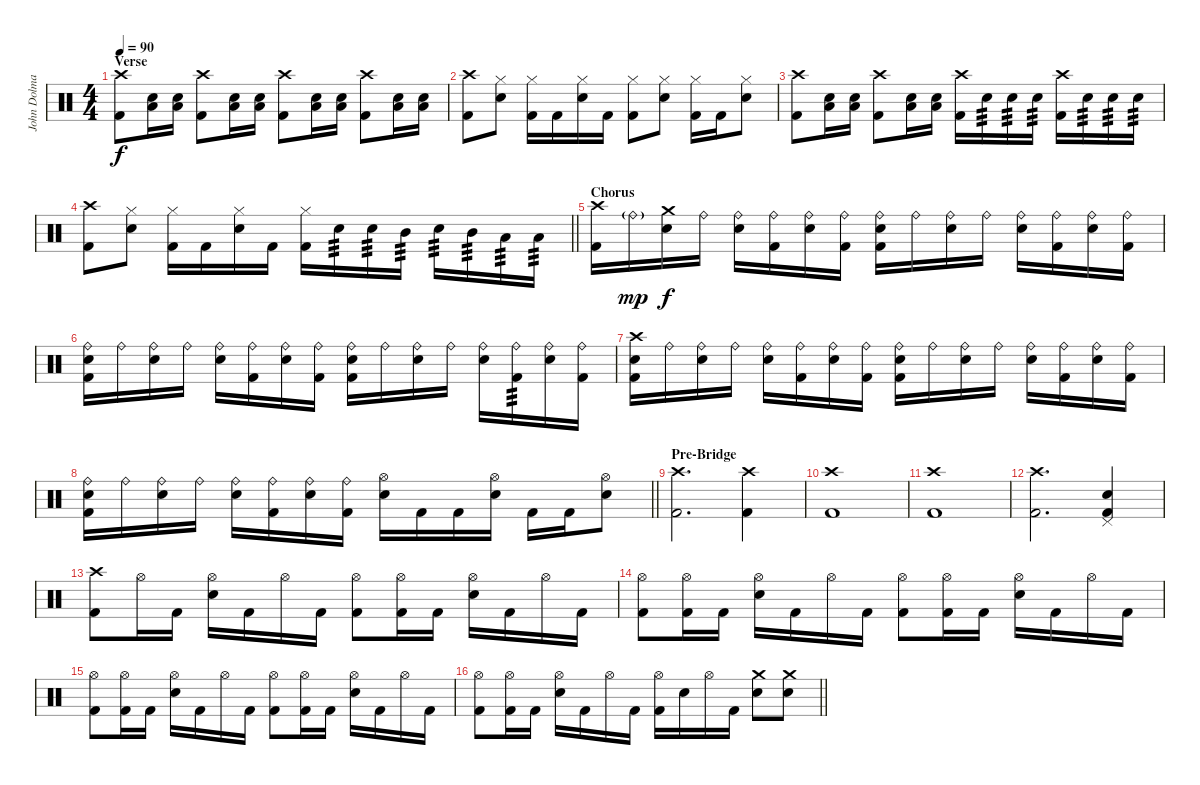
\track ("John Dolmayan" "John Dolma") {instrument percussion}
\staff {score}
\articulation defaults
\ts (4 4)
\section ("" "Verse")
\tempo 90
\clef neutral
\ks c
("Crash high (hit)" "Kick (hit) 2").8{dy f} ("Low Tom (hit)" "Snare (hit) 2").16 ("Low Tom (hit)" "Snare (hit) 2").16 ("Crash high (hit)" "Kick (hit) 2").8 ("Low Tom (hit)" "Snare (hit) 2").16 ("Low Tom (hit)" "Snare (hit) 2").16 ("Crash high (hit)" "Kick (hit) 2").8 ("Low Tom (hit)" "Snare (hit) 2").16 ("Low Tom (hit)" "Snare (hit) 2").16 ("Crash high (hit)" "Kick (hit) 2").8 ("Low Tom (hit)" "Snare (hit) 2").16 ("Low Tom (hit)" "Snare (hit) 2").16 |
("Crash high (hit)" "Kick (hit) 2").8 ("Hi-Hat (closed)" "Snare (hit) 2").8 ("Hi-Hat (closed)" "Kick (hit) 2").16 "Kick (hit) 2".16 ("Hi-Hat (closed)" "Snare (hit) 2").16 "Kick (hit) 2".16 ("Hi-Hat (closed)" "Kick (hit) 2").8 ("Hi-Hat (closed)" "Snare (hit) 2").8 ("Hi-Hat (closed)" "Kick (hit) 2").16 "Kick (hit) 2".16 ("Hi-Hat (closed)" "Snare (hit) 2").8 |
("Crash high (hit)" "Kick (hit) 2").8 ("Low Tom (hit)" "Snare (hit) 2").16 ("Low Tom (hit)" "Snare (hit) 2").16 ("Crash high (hit)" "Kick (hit) 2").8 ("Low Tom (hit)" "Snare (hit) 2").16 ("Low Tom (hit)" "Snare (hit) 2").16 ("Crash high (hit)" "Kick (hit) 2").16 "Snare (hit) 2".16{tp 3} "Snare (hit) 2".16{tp 3} "Snare (hit) 2".16{tp 3} ("Crash high (hit)" "Kick (hit) 2").16 "Snare (hit) 2".16{tp 3} "Snare (hit) 2".16{tp 3} "Snare (hit) 2".16{tp 3} |
\barLineRight lightlight
("Crash high (hit)" "Kick (hit) 2").8 ("Hi-Hat (closed)" "Snare (hit) 2").8 ("Hi-Hat (closed)" "Kick (hit) 2").16 "Kick (hit) 2".16 ("Hi-Hat (closed)" "Snare (hit) 2").16 "Kick (hit) 2".16 ("Hi-Hat (closed)" "Kick (hit) 2").16 "Snare (hit) 2".16{tp 3} "Snare (hit) 2".16{tp 3} "Mid Tom (hit)".16{tp 3} "Snare (hit) 2".16{tp 3} "Mid Tom (hit)".16{tp 3} "Low Tom (hit)".16{tp 3} "Low Tom (hit)".16{tp 3} |
\section ("" "Chorus")
("Crash high (hit)" "Kick (hit) 2").16 "Ride (bell)"{g}.16{dy mp} ("Crash medium (hit)" "Snare (hit) 2").16{dy f} "Ride (bell)".16 ("Ride (bell)" "Snare (hit) 2").16 ("Ride (bell)" "Kick (hit) 2").16 ("Ride (bell)" "Snare (hit) 2").16 ("Ride (bell)" "Kick (hit) 2").16 ("Ride (bell)" "Snare (hit) 2" "Kick (hit) 2").16 "Ride (bell)".16 ("Ride (bell)" "Snare (hit) 2").16 "Ride (bell)".16 ("Ride (bell)" "Snare (hit) 2").16 ("Ride (bell)" "Kick (hit) 2").16 ("Ride (bell)" "Snare (hit) 2").16 ("Ride (bell)" "Kick (hit) 2").16 |
("Ride (bell)" "Snare (hit) 2" "Kick (hit) 2").16 "Ride (bell)".16 ("Ride (bell)" "Snare (hit) 2").16 "Ride (bell)".16 ("Ride (bell)" "Snare (hit) 2").16 ("Ride (bell)" "Kick (hit) 2").16 ("Ride (bell)" "Snare (hit) 2").16 ("Ride (bell)" "Kick (hit) 2").16 ("Ride (bell)" "Snare (hit) 2" "Kick (hit) 2").16 "Ride (bell)".16 ("Ride (bell)" "Snare (hit) 2").16 "Ride (bell)".16 ("Ride (bell)" "Snare (hit) 2").16 ("Ride (bell)" "Kick (hit) 2").16{tp 3} ("Ride (bell)" "Snare (hit) 2").16 ("Ride (bell)" "Kick (hit) 2").16 |
("Crash high (hit)" "Snare (hit) 2" "Kick (hit) 2").16 "Ride (bell)".16 ("Ride (bell)" "Snare (hit) 2").16 "Ride (bell)".16 ("Ride (bell)" "Snare (hit) 2").16 ("Ride (bell)" "Kick (hit) 2").16 ("Ride (bell)" "Snare (hit) 2").16 ("Ride (bell)" "Kick (hit) 2").16 ("Ride (bell)" "Snare (hit) 2" "Kick (hit) 2").16 "Ride (bell)".16 ("Ride (bell)" "Snare (hit) 2").16 "Ride (bell)".16 ("Ride (bell)" "Snare (hit) 2").16 ("Ride (bell)" "Kick (hit) 2").16 ("Ride (bell)" "Snare (hit) 2").16 ("Ride (bell)" "Kick (hit) 2").16 |
\barLineRight lightlight
("Ride (bell)" "Snare (hit) 2" "Kick (hit) 2").16 "Ride (bell)".16 ("Ride (bell)" "Snare (hit) 2").16 "Ride (bell)".16 ("Ride (bell)" "Snare (hit) 2").16 ("Ride (bell)" "Kick (hit) 2").16 ("Ride (bell)" "Snare (hit) 2").16 ("Ride (bell)" "Kick (hit) 2").16 ("Hi-Hat (open)" "Snare (hit) 2").16 "Kick (hit) 2".16 "Kick (hit) 2".16 ("Hi-Hat (open)" "Snare (hit) 2").16 "Kick (hit) 2".16 "Kick (hit) 2".16 ("Hi-Hat (open)" "Snare (hit) 2").8 |
\section ("" "Pre-Bridge")
("Crash high (hit)" "Kick (hit) 2").2{d} ("Crash high (hit)" "Kick (hit) 2").4 |
("Crash high (hit)" "Kick (hit) 2").1 |
("Crash high (hit)" "Kick (hit) 2").1 |
("Crash high (hit)" "Kick (hit) 2").2{d} ("Pedal Hi-Hat (hit)" "Snare (hit) 2" "Kick (hit) 2").4 |
("Crash high (hit)" "Kick (hit) 2").8 "Hi-Hat (open)".16 "Kick (hit) 2".16 ("Hi-Hat (open)" "Snare (hit) 2").16 "Kick (hit) 2".16 "Hi-Hat (open)".16 "Kick (hit) 2".16 ("Hi-Hat (open)" "Kick (hit) 2").8 ("Hi-Hat (open)" "Kick (hit) 2").16 "Kick (hit) 2".16 ("Hi-Hat (open)" "Snare (hit) 2").16 "Kick (hit) 2".16 "Hi-Hat (open)".16 "Kick (hit) 2".16 |
("Hi-Hat (open)" "Kick (hit) 2").8 ("Hi-Hat (open)" "Kick (hit) 2").16 "Kick (hit) 2".16 ("Hi-Hat (open)" "Snare (hit) 2").16 "Kick (hit) 2".16 "Hi-Hat (open)".16 "Kick (hit) 2".16 ("Hi-Hat (open)" "Kick (hit) 2").8 ("Hi-Hat (open)" "Kick (hit) 2").16 "Kick (hit) 2".16 ("Hi-Hat (open)" "Snare (hit) 2").16 "Kick (hit) 2".16 "Hi-Hat (open)".16 "Kick (hit) 2".16 |
("Hi-Hat (open)" "Kick (hit) 2").8 ("Hi-Hat (open)" "Kick (hit) 2").16 "Kick (hit) 2".16 ("Hi-Hat (open)" "Snare (hit) 2").16 "Kick (hit) 2".16 "Hi-Hat (open)".16 "Kick (hit) 2".16 ("Hi-Hat (open)" "Kick (hit) 2").8 ("Hi-Hat (open)" "Kick (hit) 2").16 "Kick (hit) 2".16 ("Hi-Hat (open)" "Snare (hit) 2").16 "Kick (hit) 2".16 "Hi-Hat (open)".16 "Kick (hit) 2".16 |
\barLineRight lightlight
("Hi-Hat (open)" "Kick (hit) 2").8 ("Hi-Hat (open)" "Kick (hit) 2").16 "Kick (hit) 2".16 ("Hi-Hat (open)" "Snare (hit) 2").16 "Kick (hit) 2".16 "Hi-Hat (open)".16 "Kick (hit) 2".16 ("Hi-Hat (open)" "Kick (hit) 2").16 "Snare (hit) 2".16 "Hi-Hat (open)".16 "Kick (hit) 2".16 ("Crash medium (hit)" "Snare (hit) 2").8 ("Crash medium (hit)" "Snare (hit) 2").8
